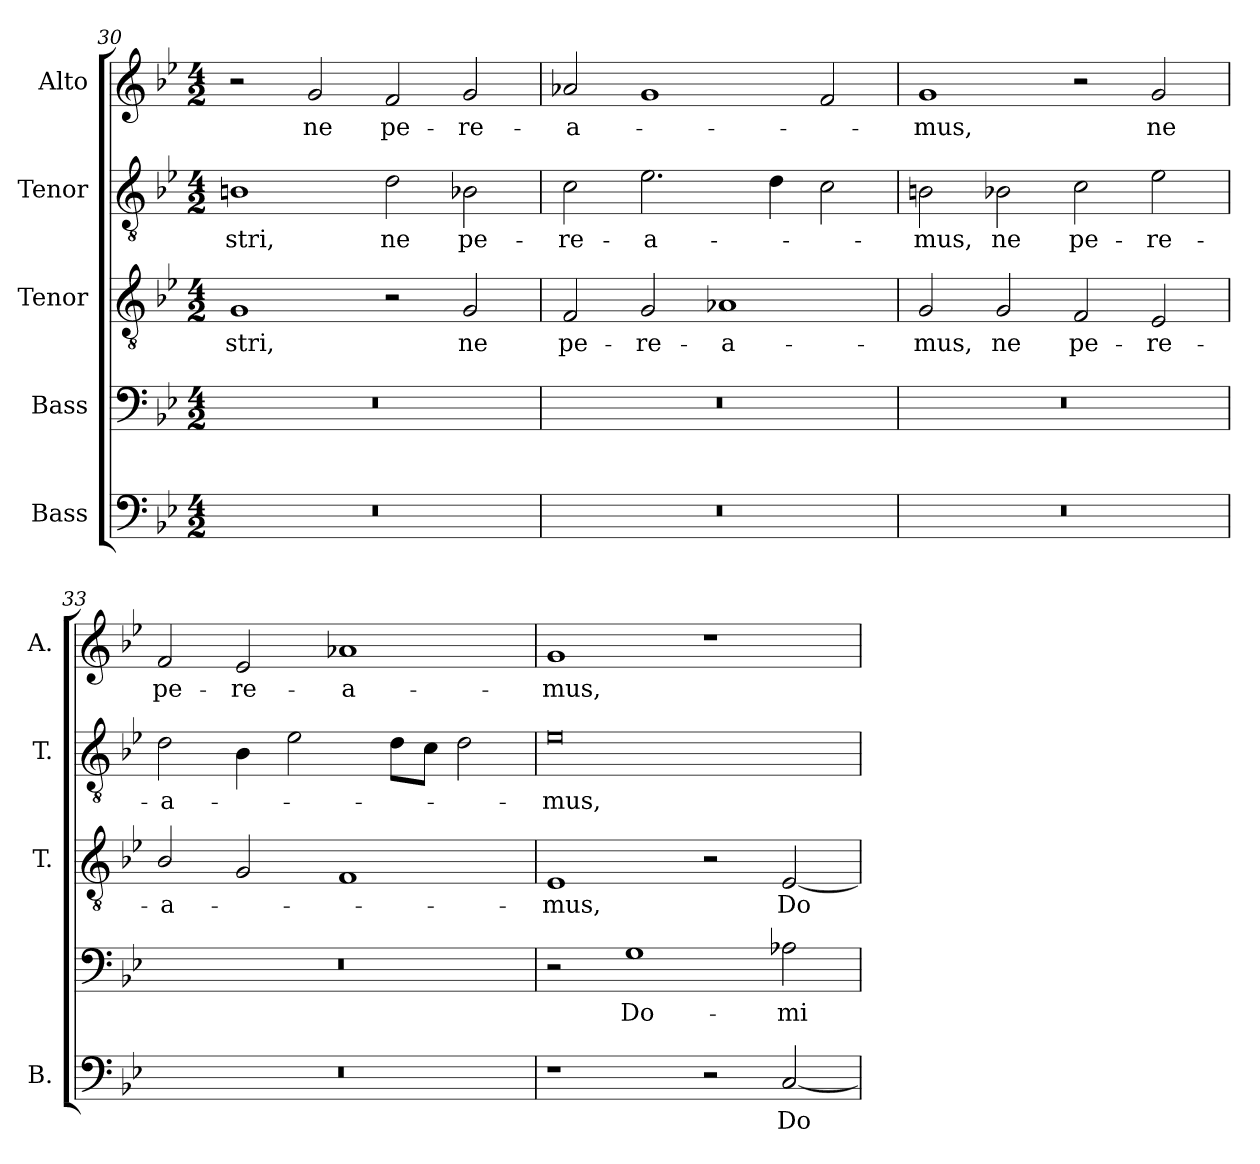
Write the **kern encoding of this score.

**kern	**text	**kern	**text	**kern	**text	**kern	**text	**kern	**text
*part5	*part5	*part4	*part4	*part3	*part3	*part2	*part2	*part1	*part1
*staff5	*staff5	*staff4	*staff4	*staff3	*staff3	*staff2	*staff2	*staff1	*staff1
*I"Bass	*	*I"Bass	*	*I"Tenor	*	*I"Tenor	*	*I"Alto	*
*I'B.	*	*	*	*I'T.	*	*I'T.	*	*I'A.	*
*clefF4	*	*clefF4	*	*clefGv2	*	*clefGv2	*	*clefG2	*
*	*	*	*	*ITrd7c12	*	*ITrd7c12	*	*	*
*k[b-e-]	*	*k[b-e-]	*	*k[b-e-]	*	*k[b-e-]	*	*k[b-e-]	*
*B-:	*	*B-:	*	*B-:	*	*B-:	*	*B-:	*
*M4/2	*	*M4/2	*	*M4/2	*	*M4/2	*	*M4/2	*
=30	=30	=30	=30	=30	=30	=30	=30	=30	=30
!LO:N:vis=1	!	!LO:N:vis=1	!	!	!	!	!	!	!
!	!	!	!	!	!LO:LY:b:color=#000000	!	!	!	!
!	!	!	!	!	!	!	!LO:LY:b:color=#000000	!	!
0r	.	0r	.	1GGi	-stri,	1BBni	-stri,	2r	.
!	!	!	!	!	!	!	!	!	!LO:LY:b:color=#000000
.	.	.	.	.	.	.	.	2gi/	ne
!	!	!	!	!	!	!	!LO:LY:b:color=#000000	!	!
!	!	!	!	!	!	!	!	!	!LO:LY:b:color=#000000
.	.	.	.	2r	.	2Di\	ne	2fi/	pe-
!	!	!	!	!	!LO:LY:b:color=#000000	!	!	!	!
!	!	!	!	!	!	!	!LO:LY:b:color=#000000	!	!
!	!	!	!	!	!	!	!	!	!LO:LY:b:color=#000000
.	.	.	.	2GGi/	ne	2BB-Xi\	pe-	2gi/	-re-
!!LO:PB:g=z
=31	=31	=31	=31	=31	=31	=31	=31	=31	=31
!LO:N:vis=1	!	!LO:N:vis=1	!	!	!	!	!	!	!
!	!	!	!	!	!LO:LY:b:color=#000000	!	!	!	!
!	!	!	!	!	!	!	!LO:LY:b:color=#000000	!	!
!	!	!	!	!	!	!	!	!	!LO:LY:b:color=#000000
0r	.	0r	.	2FFi/	pe-	2Ci\	-re-	2a-Xi/	-a-
!	!	!	!	!	!LO:LY:b:color=#000000	!	!	!	!
!	!	!	!	!	!	!	!LO:LY:b:color=#000000	!	!
.	.	.	.	2GGi/	-re-	2.E-i\	-a-	1gi	.
!	!	!	!	!	!LO:LY:b:color=#000000	!	!	!	!
.	.	.	.	1AA-Xi	-a-	.	.	.	.
.	.	.	.	.	.	4Di\	.	.	.
.	.	.	.	.	.	2Ci\	.	2fi/	.
=32	=32	=32	=32	=32	=32	=32	=32	=32	=32
!LO:N:vis=1	!	!LO:N:vis=1	!	!	!	!	!	!	!
!	!	!	!	!	!LO:LY:b:color=#000000	!	!	!	!
!	!	!	!	!	!	!	!LO:LY:b:color=#000000	!	!
!	!	!	!	!	!	!	!	!	!LO:LY:b:color=#000000
0r	.	0r	.	2GGi/	-mus,	2BBni\	-mus,	1gi	-mus,
!	!	!	!	!	!LO:LY:b:color=#000000	!	!	!	!
!	!	!	!	!	!	!	!LO:LY:b:color=#000000	!	!
.	.	.	.	2GGi/	ne	2BB-Xi\	ne	.	.
!	!	!	!	!	!LO:LY:b:color=#000000	!	!	!	!
!	!	!	!	!	!	!	!LO:LY:b:color=#000000	!	!
.	.	.	.	2FFi/	pe-	2Ci\	pe-	2r	.
!	!	!	!	!	!LO:LY:b:color=#000000	!	!	!	!
!	!	!	!	!	!	!	!LO:LY:b:color=#000000	!	!
!	!	!	!	!	!	!	!	!	!LO:LY:b:color=#000000
.	.	.	.	2EE-i/	-re-	2E-i\	-re-	2gi/	ne
=33	=33	=33	=33	=33	=33	=33	=33	=33	=33
!LO:N:vis=1	!	!LO:N:vis=1	!	!	!	!	!	!	!
!	!	!	!	!	!LO:LY:b:color=#000000	!	!	!	!
!	!	!	!	!	!	!	!LO:LY:b:color=#000000	!	!
!	!	!	!	!	!	!	!	!	!LO:LY:b:color=#000000
0r	.	0r	.	2BB-i/	-a-	2Di\	-a-	2fi/	pe-
!	!	!	!	!	!	!	!	!	!LO:LY:b:color=#000000
.	.	.	.	2GGi/	.	4BB-i\	.	2e-i/	-re-
.	.	.	.	.	.	2E-i\	.	.	.
!	!	!	!	!	!	!	!	!	!LO:LY:b:color=#000000
.	.	.	.	1FFi	.	.	.	1a-Xi	-a-
.	.	.	.	.	.	8Di\L	.	.	.
.	.	.	.	.	.	8Ci\J	.	.	.
.	.	.	.	.	.	2Di\	.	.	.
=34	=34	=34	=34	=34	=34	=34	=34	=34	=34
!	!	!	!	!	!LO:LY:b:color=#000000	!	!	!	!
!	!	!	!	!	!	!	!LO:LY:b:color=#000000	!	!
!	!	!	!	!	!	!	!	!	!LO:LY:b:color=#000000
1r	.	2r	.	1EE-i	-mus,	0E-i	-mus,	1gi	-mus,
!	!	!	!LO:LY:b:color=#000000	!	!	!	!	!	!
.	.	1Gi	Do-	.	.	.	.	.	.
2r	.	.	.	2r	.	.	.	1r	.
!	!LO:LY:b:color=#000000	!	!	!	!	!	!	!	!
!	!	!	!LO:LY:b:color=#000000	!	!	!	!	!	!
!	!	!	!	!	!LO:LY:b:color=#000000	!	!	!	!
[2Ci/	Do-	2A-Xi\	-mi-	[2EE-i/	Do-	.	.	.	.
=	=	=	=	=	=	=	=	=	=
*-	*-	*-	*-	*-	*-	*-	*-	*-	*-
